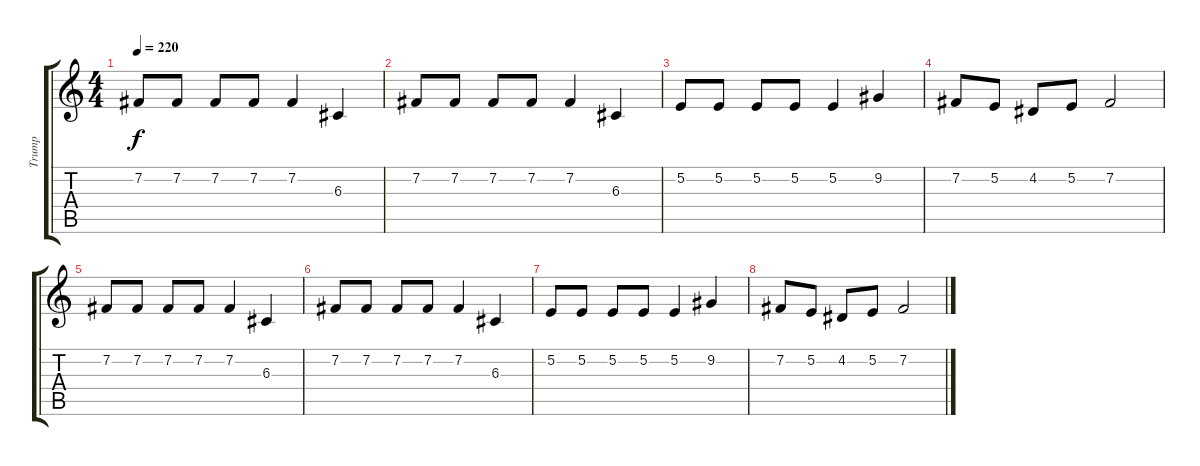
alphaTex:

\track ("Trump" "Trump") {instrument trumpet}
\staff {score tabs}
\tuning (E4 B3 G3 D3 A2 E2) {hide}
\ts (4 4)
\tempo 220
\clef g2
\ks c
7.2.8{dy f} 7.2.8 7.2.8 7.2.8 7.2.4 6.3.4 |
7.2.8 7.2.8 7.2.8 7.2.8 7.2.4 6.3.4 |
5.2.8 5.2.8 5.2.8 5.2.8 5.2.4 9.2.4 |
7.2.8 5.2.8 4.2.8 5.2.8 7.2.2 |
7.2.8 7.2.8 7.2.8 7.2.8 7.2.4 6.3.4 |
7.2.8 7.2.8 7.2.8 7.2.8 7.2.4 6.3.4 |
5.2.8 5.2.8 5.2.8 5.2.8 5.2.4 9.2.4 |
7.2.8 5.2.8 4.2.8 5.2.8 7.2.2
